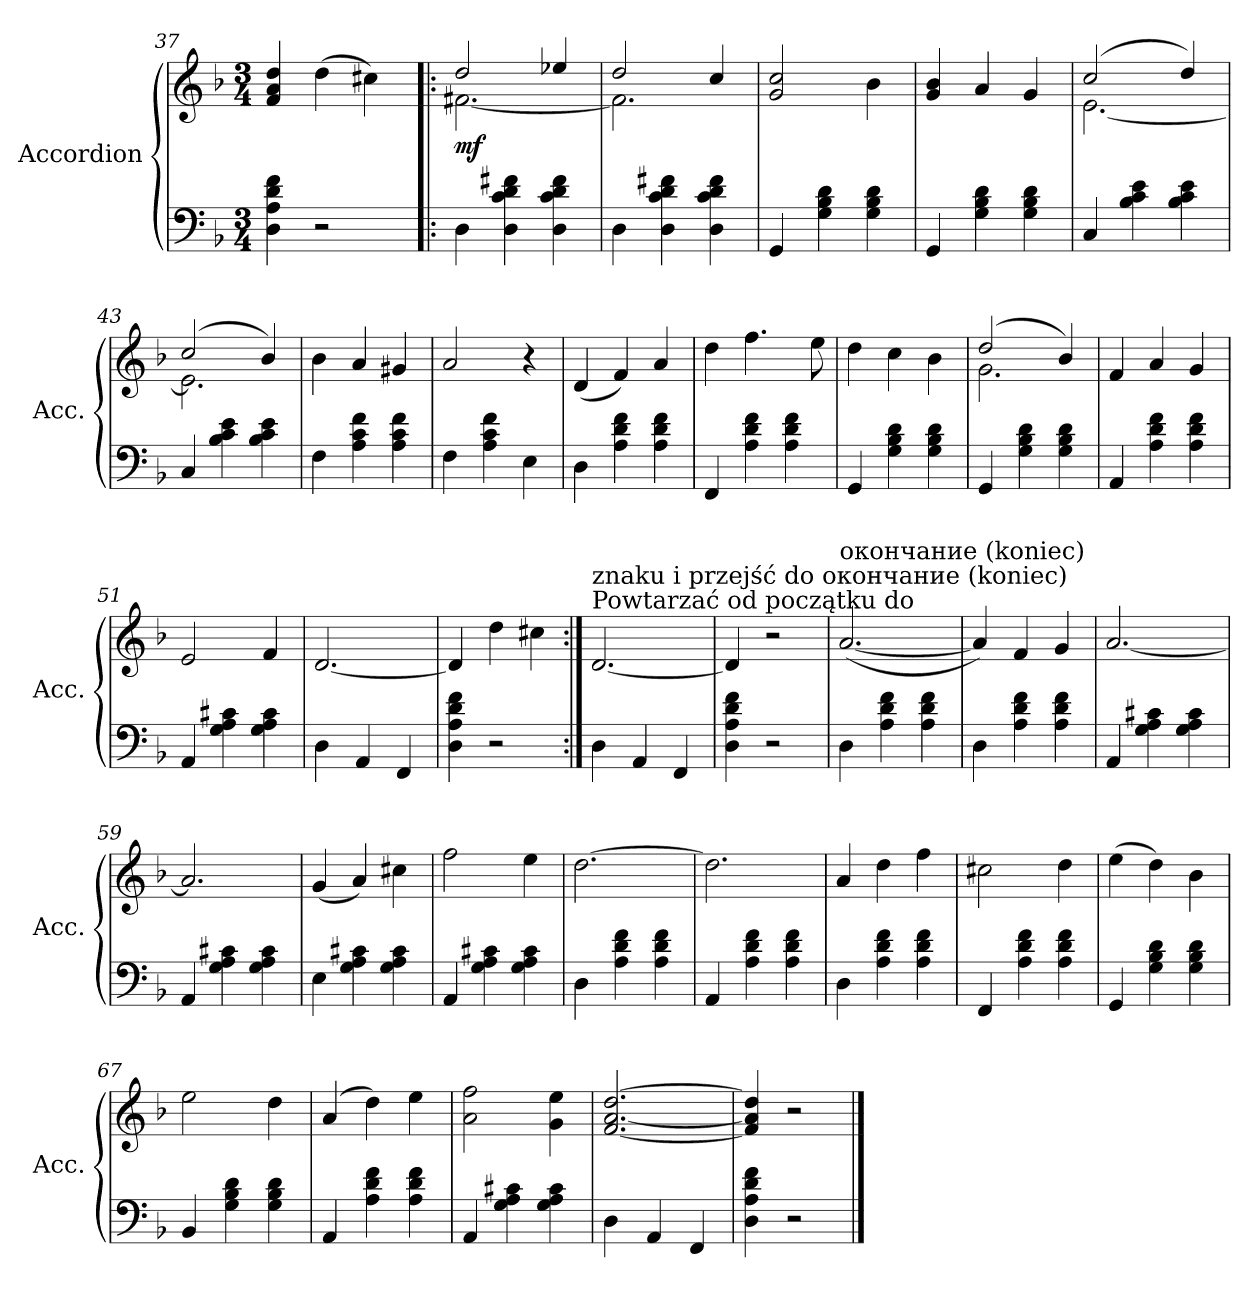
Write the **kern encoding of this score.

**kern	**kern	**dynam
*part1	*part1	*part1
*staff2	*staff1	*staff1/2
*I"Accordion	*	*
*I'Acc.	*	*
!!LO:LB:g=z
*clefF4	*clefG2	*
*k[b-]	*k[b-]	*
*M3/4	*M3/4	*
=37	=37	=37
4D\ 4A\ 4d\ 4f\	4f/ 4a/ 4dd/	.
2r	(>4dd\	.
.	4cc#X\)	.
=38!|:	=38!|:	=38!|:
*	*^	*
!	!	!	!LO:DY:b
4D\	2dd/	[2.f#X\	mf
4D\ 4c\ 4d\ 4f#X\	.	.	.
4D\ 4c\ 4d\ 4f#\	4ee-X/	.	.
=39	=39	=39	=39
4D\	2dd/	2.f#\]	.
4D\ 4c\ 4d\ 4f#X\	.	.	.
4D\ 4c\ 4d\ 4f#\	4cc/	.	.
*	*v	*v	*
=40	=40	=40
4GG/	2g/ 2cc/	.
4G\ 4B-\ 4d\	.	.
4G\ 4B-\ 4d\	4b-\	.
=41	=41	=41
4GG/	4g/ 4b-/	.
4G\ 4B-\ 4d\	4a/	.
4G\ 4B-\ 4d\	4g/	.
=42	=42	=42
*	*^	*
4C/	(>2cc/	[2.e\	.
4B-\ 4c\ 4e\	.	.	.
4B-\ 4c\ 4e\	4dd/)	.	.
!!LO:LB:g=z	!!
=43	=43	=43	=43
4C/	(>2cc/	2.e\]	.
4B-\ 4c\ 4e\	.	.	.
4B-\ 4c\ 4e\	4b-/)	.	.
*	*v	*v	*
=44	=44	=44
4F\	4b-\	.
4A\ 4c\ 4f\	4a/	.
4A\ 4c\ 4f\	4g#X/	.
=45	=45	=45
4F\	2a/	.
4A\ 4c\ 4f\	.	.
4E\	4r	.
=46	=46	=46
4D\	(<4d/	.
4A\ 4d\ 4f\	4f/)	.
4A\ 4d\ 4f\	4a/	.
=47	=47	=47
4FF/	4dd\	.
4A\ 4d\ 4f\	4.ff\	.
4A\ 4d\ 4f\	.	.
.	8ee\	.
=48	=48	=48
4GG/	4dd\	.
4G\ 4B-\ 4d\	4cc\	.
4G\ 4B-\ 4d\	4b-\	.
!!LO:LB:g=z
=49	=49	=49
*	*^	*
4GG/	(>2dd/	2.g\	.
4G\ 4B-\ 4d\	.	.	.
4G\ 4B-\ 4d\	4b-/)	.	.
*	*v	*v	*
=50	=50	=50
4AA/	4f/	.
4A\ 4d\ 4f\	4a/	.
4A\ 4d\ 4f\	4g/	.
=51	=51	=51
4AA/	2e/	.
4G\ 4A\ 4c#X\	.	.
4G\ 4A\ 4c#\	4f/	.
=52	=52	=52
4D\	[2.d/	.
4AA/	.	.
4FF/	.	.
=53	=53	=53
4D\ 4A\ 4d\ 4f\	4d/]	.
2r	4dd\	.
.	4cc#X\	.
!!LO:PB:g=z
=54:|!	=54:|!	=54:|!
!	!LO:TX:a:t=Powtarzać od początku do	!
!	!LO:TX:a:t=znaku      i przejść do окончание (koniec)	!
4D\	[2.d/	.
4AA/	.	.
4FF/	.	.
=55	=55	=55
4D\ 4A\ 4d\ 4f\	4d/]	.
2r	2r	.
=56	=56	=56
!	!LO:TX:a:t=окончание (koniec)	!
4D\	(>[2.a/	.
4A\ 4d\ 4f\	.	.
4A\ 4d\ 4f\	.	.
=57	=57	=57
4D\	4a/])	.
4A\ 4d\ 4f\	4f/	.
4A\ 4d\ 4f\	4g/	.
=58	=58	=58
4AA/	[2.a/	.
4G\ 4A\ 4c#X\	.	.
4G\ 4A\ 4c#\	.	.
=59	=59	=59
4AA/	2.a/]	.
4G\ 4A\ 4c#X\	.	.
4G\ 4A\ 4c#\	.	.
!!LO:LB:g=z
=60	=60	=60
4E\	(<4g/	.
4G\ 4A\ 4c#X\	4a/)	.
4G\ 4A\ 4c#\	4cc#X\	.
=61	=61	=61
4AA/	2ff\	.
4G\ 4A\ 4c#X\	.	.
4G\ 4A\ 4c#\	4ee\	.
=62	=62	=62
4D\	[2.dd\	.
4A\ 4d\ 4f\	.	.
4A\ 4d\ 4f\	.	.
=63	=63	=63
4AA/	2.dd\]	.
4A\ 4d\ 4f\	.	.
4A\ 4d\ 4f\	.	.
=64	=64	=64
4D\	4a/	.
4A\ 4d\ 4f\	4dd\	.
4A\ 4d\ 4f\	4ff\	.
=65	=65	=65
4FF/	2cc#X\	.
4A\ 4d\ 4f\	.	.
4A\ 4d\ 4f\	4dd\	.
!!LO:LB:g=z
=66	=66	=66
4GG/	(>4ee\	.
4G\ 4B-\ 4d\	4dd\)	.
4G\ 4B-\ 4d\	4b-\	.
=67	=67	=67
4BB-/	2ee\	.
4G\ 4B-\ 4d\	.	.
4G\ 4B-\ 4d\	4dd\	.
=68	=68	=68
4AA/	(>4a/	.
4A\ 4d\ 4f\	4dd\)	.
4A\ 4d\ 4f\	4ee\	.
=69	=69	=69
4AA/	2a\ 2ff\	.
4G\ 4A\ 4c#X\	.	.
4G\ 4A\ 4c#\	4g\ 4ee\	.
=70	=70	=70
4D\	[2.f/ [2.a/ [2.dd/	.
4AA/	.	.
4FF/	.	.
=71	=71	=71
4D\ 4A\ 4d\ 4f\	4f/] 4a/] 4dd/]	.
2r	2r	.
==	==	==
*-	*-	*-
